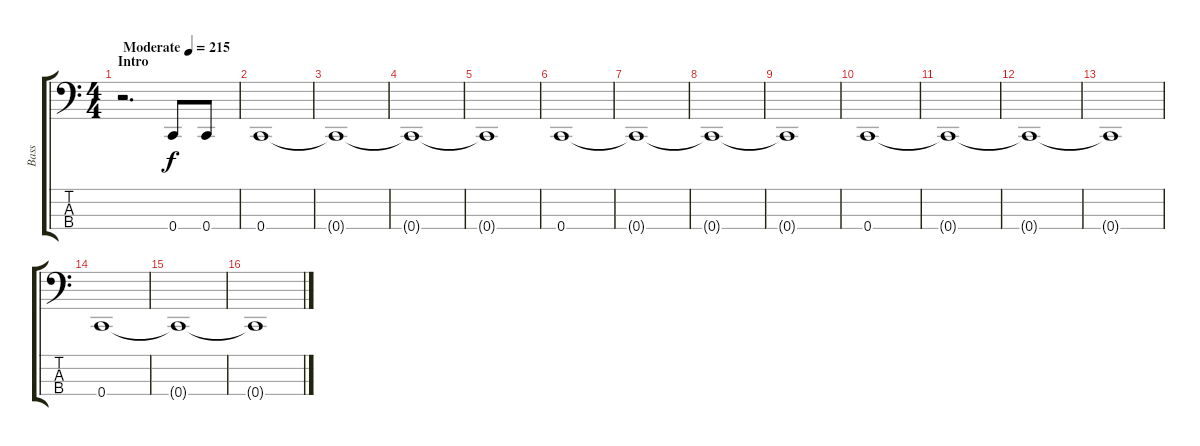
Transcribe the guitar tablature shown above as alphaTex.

\track ("Bass" "Bass") {instrument electricbassfinger}
\staff {score tabs}
\tuning (Eb2 Bb1 F1 C1) {hide}
\ts (4 4)
\section ("" "Intro")
\tempo (215 "Moderate")
\clef f4
\ks c
r.2{d dy f instrument electricbassfinger} 0.4.8 0.4.8 |
0.4.1 |
0.4{t}.1 |
0.4{t}.1 |
0.4{t}.1 |
0.4.1 |
0.4{t}.1 |
0.4{t}.1 |
0.4{t}.1 |
0.4.1 |
0.4{t}.1 |
0.4{t}.1 |
0.4{t}.1 |
0.4.1 |
0.4{t}.1 |
0.4{t}.1
